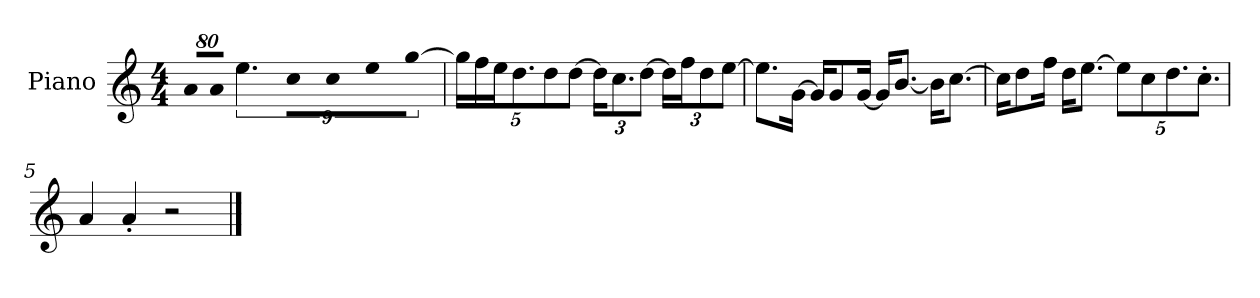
**kern
*part1
*staff1
*I"Piano
*I'P-no
*clefG2
*k[]
*M4/4
*MM90
=1
!LO:N:vis=8
640%71a/L
!LO:N:vis=8
640%71a/J
9%2.ee\
!LO:N:vis=8
640%71cc\L
!LO:N:vis=8
640%71cc\
!LO:N:vis=8
640%71ee\
!LO:N:vis=8
[640%71gg\J
=2
*Xbrackettup
20gg\LL]
20ff\
20ee\J
10.dd\
10dd\
[10dd\J
24dd\KL]
12.cc\
[12dd\J
24dd\LL]
24ff\J
12dd\
[12ee\J
=3
8.ee\L]
[16g\Jk
16g/KL]
8g/
[16g/Jk
16g/KL]
[8.b/J
16b\KL]
[8.cc\J
!!LO:LB:g=z
=4
16cc\KL]
8dd\
16ff\Jk
16dd\KL
[8.ee\J
10ee\L]
10cc\
10.dd\
10.cc'\J
=5
4a/
4a'/
2r
==
*-
